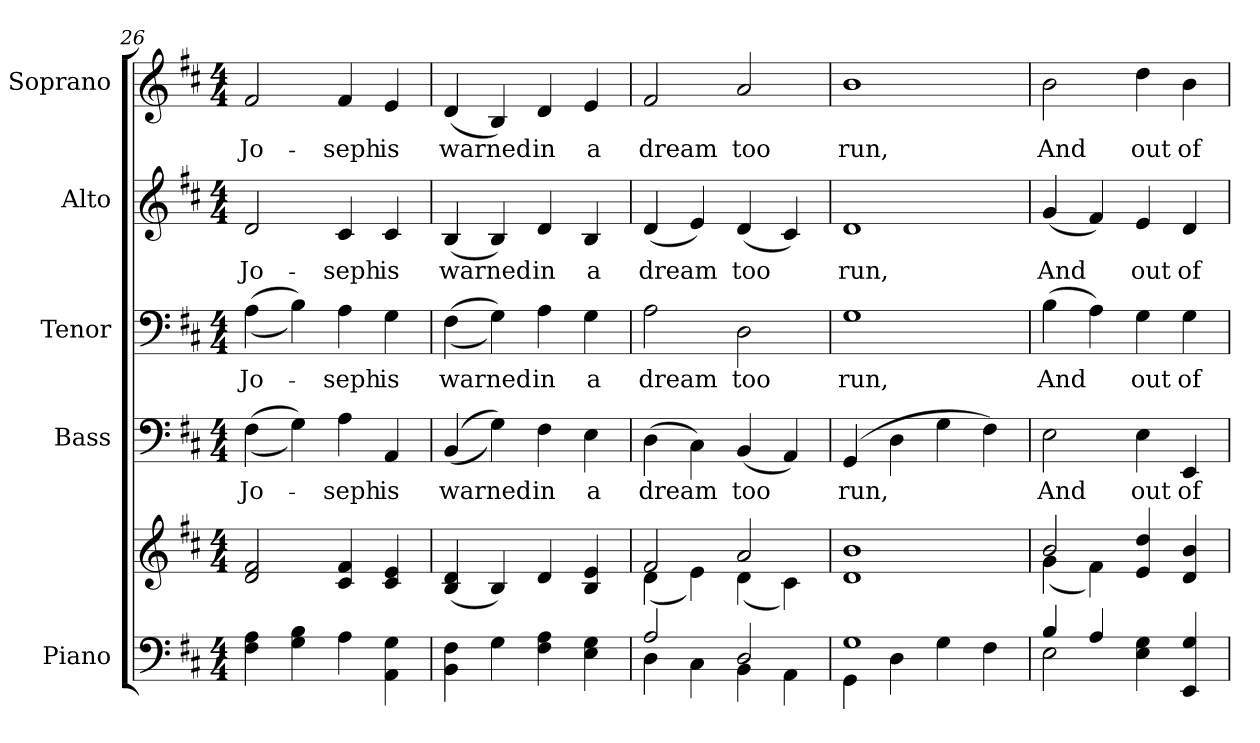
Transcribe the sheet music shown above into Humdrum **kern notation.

**kern	**kern	**kern	**text	**kern	**text	**kern	**text	**kern	**text
*part5	*part5	*part4	*part4	*part3	*part3	*part2	*part2	*part1	*part1
*staff6	*staff5	*staff4	*staff4	*staff3	*staff3	*staff2	*staff2	*staff1	*staff1
*I"Piano	*	*I"Bass	*	*I"Tenor	*	*I"Alto	*	*I"Soprano	*
*I'Pno.	*	*I'B.	*	*I'T.	*	*I'A.	*	*I'S.	*
*clefF4	*clefG2	*clefF4	*	*clefF4	*	*clefG2	*	*clefG2	*
*k[f#c#]	*k[f#c#]	*k[f#c#]	*	*k[f#c#]	*	*k[f#c#]	*	*k[f#c#]	*
*D:	*D:	*D:	*	*D:	*	*D:	*	*D:	*
*M4/4	*M4/4	*M4/4	*	*M4/4	*	*M4/4	*	*M4/4	*
=26	=26	=26	=26	=26	=26	=26	=26	=26	=26
!	!	!	!LO:LY:b:color=#000000	!	!	!	!	!	!
!	!	!	!	!	!LO:LY:b:color=#000000	!	!	!	!
!	!	!	!	!	!	!	!LO:LY:b:color=#000000	!	!
!	!	!	!	!	!	!	!	!	!LO:LY:b:color=#000000
4F#i\ 4Ai	2di/ 2f#i	((4F#i\	Jo-	((4Ai\	Jo-	2di/	Jo-	2f#i/	Jo-
4Gi\ 4Bi	.	4Gi\))	.	4Bi\))	.	.	.	.	.
!	!	!	!LO:LY:b:color=#000000	!	!	!	!	!	!
!	!	!	!	!	!LO:LY:b:color=#000000	!	!	!	!
!	!	!	!	!	!	!	!LO:LY:b:color=#000000	!	!
!	!	!	!	!	!	!	!	!	!LO:LY:b:color=#000000
4Ai\	4c#i/ 4f#i	4Ai\	-seph	4Ai\	-seph	4c#i/	-seph	4f#i/	-seph
!	!	!	!LO:LY:b:color=#000000	!	!	!	!	!	!
!	!	!	!	!	!LO:LY:b:color=#000000	!	!	!	!
!	!	!	!	!	!	!	!LO:LY:b:color=#000000	!	!
!	!	!	!	!	!	!	!	!	!LO:LY:b:color=#000000
4AAi\ 4Gi	4c#i/ 4ei	4AAi/	is	4Gi\	is	4c#i/	is	4ei/	is
=27	=27	=27	=27	=27	=27	=27	=27	=27	=27
!	!	!	!LO:LY:b:color=#000000	!	!	!	!	!	!
!	!	!	!	!	!LO:LY:b:color=#000000	!	!	!	!
!	!	!	!	!	!	!	!LO:LY:b:color=#000000	!	!
!	!	!	!	!	!	!	!	!	!LO:LY:b:color=#000000
4BBi\ 4F#i	(4Bi/ 4di	((4BBi/	warned	((4F#i\	warned	(4Bi/	warned	(4di/	warned
4Gi\	4Bi/)	4Gi\))	.	4Gi\))	.	4Bi/)	.	4Bi/)	.
!	!	!	!LO:LY:b:color=#000000	!	!	!	!	!	!
!	!	!	!	!	!LO:LY:b:color=#000000	!	!	!	!
!	!	!	!	!	!	!	!LO:LY:b:color=#000000	!	!
!	!	!	!	!	!	!	!	!	!LO:LY:b:color=#000000
4F#i\ 4Ai	4di/	4F#i\	in	4Ai\	in	4di/	in	4di/	in
!	!	!	!LO:LY:b:color=#000000	!	!	!	!	!	!
!	!	!	!	!	!LO:LY:b:color=#000000	!	!	!	!
!	!	!	!	!	!	!	!LO:LY:b:color=#000000	!	!
!	!	!	!	!	!	!	!	!	!LO:LY:b:color=#000000
4Ei\ 4Gi	4Bi/ 4ei	4Ei\	a	4Gi\	a	4Bi/	a	4ei/	a
=28	=28	=28	=28	=28	=28	=28	=28	=28	=28
*^	*^	*	*	*	*	*	*	*	*
!	!	!	!	!	!LO:LY:b:color=#000000	!	!	!	!	!	!
!	!	!	!	!	!	!	!LO:LY:b:color=#000000	!	!	!	!
!	!	!	!	!	!	!	!	!	!LO:LY:b:color=#000000	!	!
!	!	!	!	!	!	!	!	!	!	!	!LO:LY:b:color=#000000
2Ai/	4Di\	2f#i/	(4di\	(4Di\	dream	2Ai\	dream	(4di/	dream	2f#i/	dream
.	4C#i\	.	4ei\)	4C#i\)	.	.	.	4ei/)	.	.	.
!	!	!	!	!	!LO:LY:b:color=#000000	!	!	!	!	!	!
!	!	!	!	!	!	!	!LO:LY:b:color=#000000	!	!	!	!
!	!	!	!	!	!	!	!	!	!LO:LY:b:color=#000000	!	!
!	!	!	!	!	!	!	!	!	!	!	!LO:LY:b:color=#000000
2Di/	4BBi\	2ai/	(4di\	(4BBi/	too	2Di\	too	(4di/	too	2ai/	too
.	4AAi\	.	4c#i\)	4AAi/)	.	.	.	4c#i/)	.	.	.
*	*	*v	*v	*	*	*	*	*	*	*	*
!!LO:PB:g=z
=29	=29	=29	=29	=29	=29	=29	=29	=29	=29	=29
*	*	*^	*	*	*	*	*	*	*	*
!	!	!	!	!	!LO:LY:b:color=#000000	!	!	!	!	!	!
*	*	*v	*v	*	*	*	*	*	*	*	*
*	*	*^	*	*	*	*	*	*	*	*
!	!	!	!	!	!	!	!LO:LY:b:color=#000000	!	!	!	!
*	*	*v	*v	*	*	*	*	*	*	*	*
*	*	*^	*	*	*	*	*	*	*	*
!	!	!	!	!	!	!	!	!	!LO:LY:b:color=#000000	!	!
*	*	*v	*v	*	*	*	*	*	*	*	*
*	*	*^	*	*	*	*	*	*	*	*
!	!	!	!	!	!	!	!	!	!	!	!LO:LY:b:color=#000000
*	*	*v	*v	*	*	*	*	*	*	*	*
1Gi	4GGi\	1di 1bi	(4GGi/	run,	1Gi	run,	1di	run,	1bi	run,
.	4Di\	.	4Di\	.	.	.	.	.	.	.
.	4Gi\	.	4Gi\	.	.	.	.	.	.	.
.	4F#i\	.	4F#i\)	.	.	.	.	.	.	.
=30	=30	=30	=30	=30	=30	=30	=30	=30	=30	=30
*	*	*^	*	*	*	*	*	*	*	*
!	!	!	!	!	!LO:LY:b:color=#000000	!	!	!	!	!	!
!	!	!	!	!	!	!	!LO:LY:b:color=#000000	!	!	!	!
!	!	!	!	!	!	!	!	!	!LO:LY:b:color=#000000	!	!
!	!	!	!	!	!	!	!	!	!	!	!LO:LY:b:color=#000000
4Bi/	2Ei\	2bi/	(4gi\	2Ei\	And	(4Bi\	And	(4gi/	And	2bi\	And
4Ai/	.	.	4f#i\)	.	.	4Ai\)	.	4f#i/)	.	.	.
!	!	!	!	!	!LO:LY:b:color=#000000	!	!	!	!	!	!
!	!	!	!	!	!	!	!LO:LY:b:color=#000000	!	!	!	!
!	!	!	!	!	!	!	!	!	!LO:LY:b:color=#000000	!	!
!	!	!	!	!	!	!	!	!	!	!	!LO:LY:b:color=#000000
4Ei\ 4Gi	2ryy	4ei/ 4ddi	2ryy	4Ei\	out	4Gi\	out	4ei/	out	4ddi\	out
!	!	!	!	!	!LO:LY:b:color=#000000	!	!	!	!	!	!
!	!	!	!	!	!	!	!LO:LY:b:color=#000000	!	!	!	!
!	!	!	!	!	!	!	!	!	!LO:LY:b:color=#000000	!	!
!	!	!	!	!	!	!	!	!	!	!	!LO:LY:b:color=#000000
4EEi/ 4Gi	.	4di/ 4bi	.	4EEi/	of	4Gi\	of	4di/	of	4bi\	of
*v	*v	*	*	*	*	*	*	*	*	*	*
*	*v	*v	*	*	*	*	*	*	*	*
=	=	=	=	=	=	=	=	=	=
*-	*-	*-	*-	*-	*-	*-	*-	*-	*-
